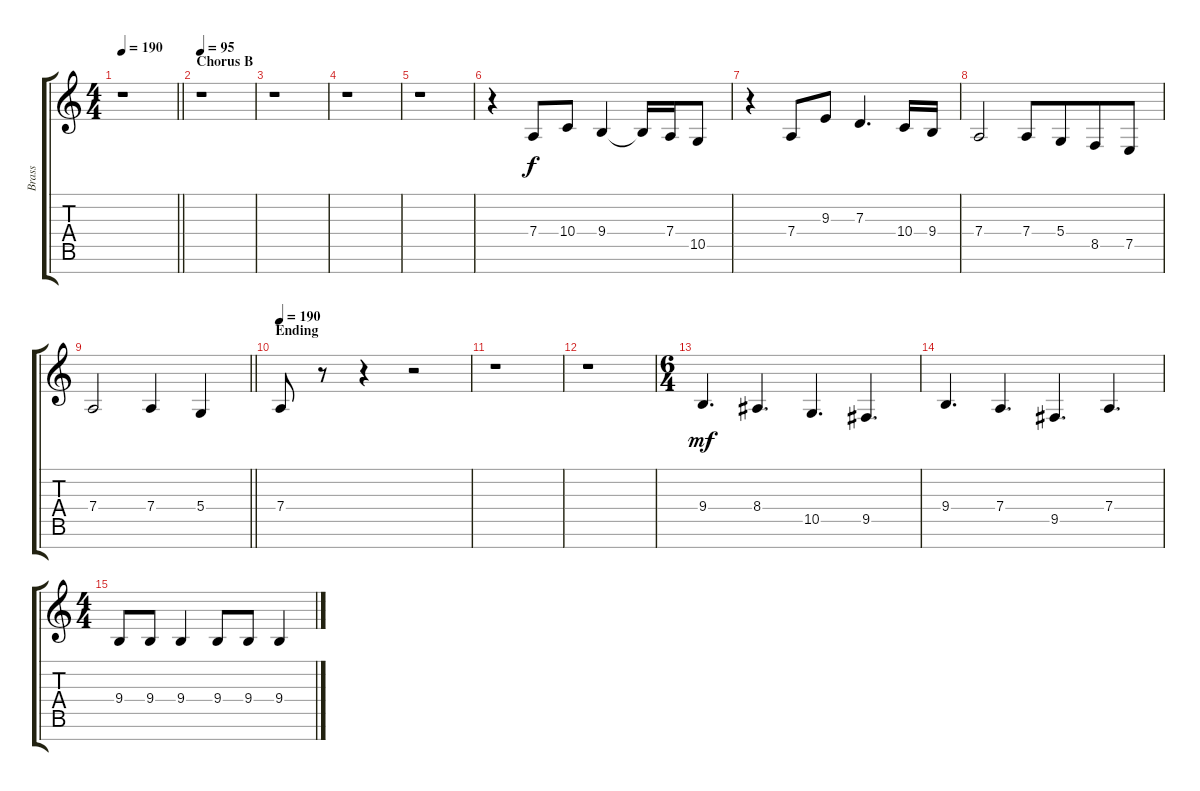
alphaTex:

\track ("Brass" "Brass") {instrument brasssection}
\staff {score tabs}
\tuning (E4 B3 G3 D3 A2 E2 B1) {hide}
\ts (4 4)
\tempo 190
\clef g2
\barLineRight lightlight
\ks c
r.1{dy mf} |
\section ("" "Chorus B")
\tempo 95
r.1 |
r.1 |
r.1 |
r.1 |
r.4{balance 12} 7.4.8{dy f} 10.4.8 9.4.4 9.4{t}.16 7.4.16 10.5.8 |
r.4 7.4.8 9.3.8 7.3.4{d} 10.4.16 9.4.16 |
7.4.2 7.4.8 5.4.8{beam merge} 8.5.8 7.5.8 |
\barLineRight lightlight
7.4.2 7.4.4 5.4.4 |
\section ("" "Ending")
\tempo 190
7.4.8 r.8 r.4 r.2 |
r.1 |
r.1 |
\ts (6 4)
9.4.4{d dy mf balance 8} 8.4.4{d} 10.5.4{d} 9.5.4{d} |
9.4.4{d} 7.4.4{d} 9.5.4{d} 7.4.4{d} |
\ts (4 4)
9.4.8 9.4.8 9.4.4 9.4.8 9.4.8 9.4.4
